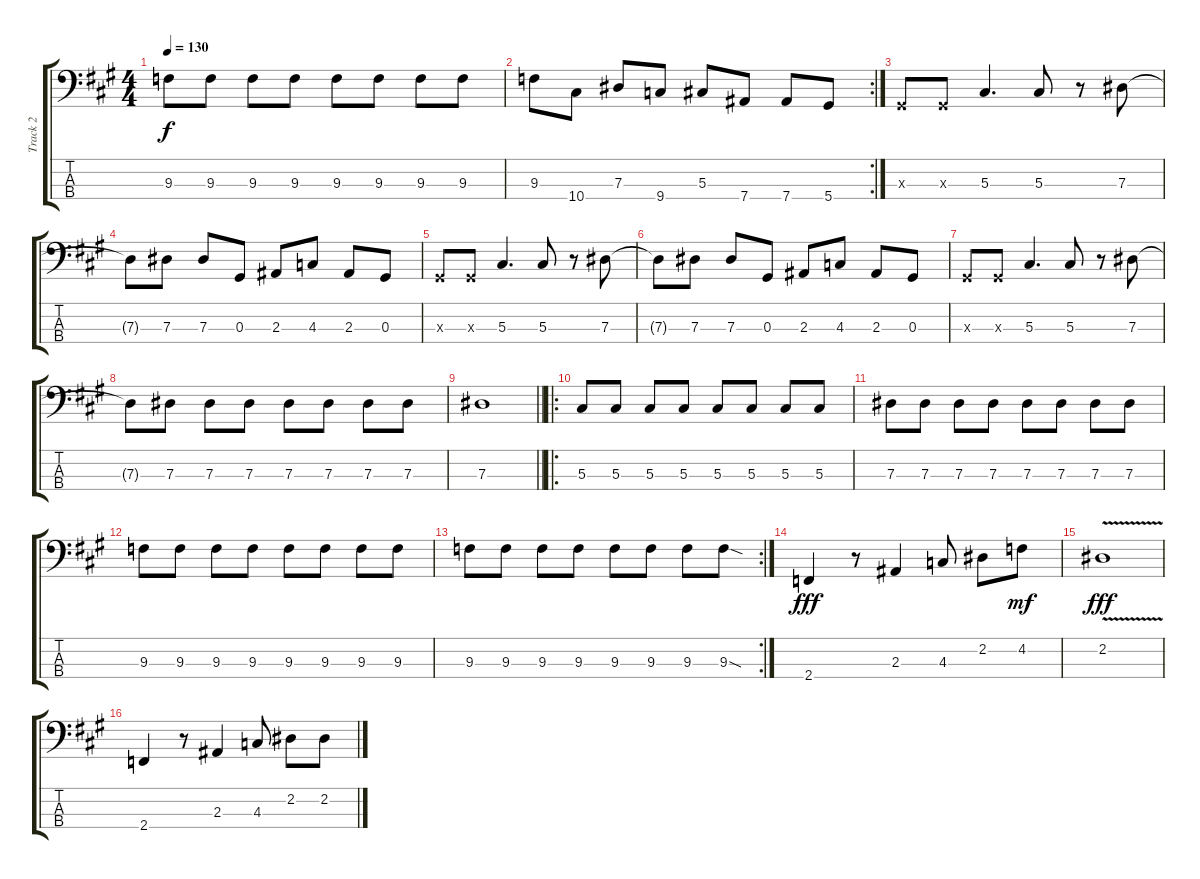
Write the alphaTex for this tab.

\track ("Track 2" "Track 2") {instrument electricbassfinger}
\staff {score tabs}
\tuning (Gb2 Db2 Ab1 Eb1) {hide}
\ts (4 4)
\tempo 130
\clef f4
\ks a
9.3.8{dy f} 9.3.8 9.3.8 9.3.8 9.3.8 9.3.8 9.3.8 9.3.8 |
\rc 2
9.3.8 10.4.8 7.3.8 9.4.8 5.3.8 7.4.8 7.4.8 5.4.8 |
0.3{x}.8 0.3{x}.8 5.3.4{d} 5.3.8 r.8 7.3.8 |
7.3{t}.8 7.3.8 7.3.8 0.3.8 2.3.8 4.3.8 2.3.8 0.3.8 |
0.3{x}.8 0.3{x}.8 5.3.4{d} 5.3.8 r.8 7.3.8 |
7.3{t}.8 7.3.8 7.3.8 0.3.8 2.3.8 4.3.8 2.3.8 0.3.8 |
0.3{x}.8 0.3{x}.8 5.3.4{d} 5.3.8 r.8 7.3.8 |
7.3{t}.8 7.3.8 7.3.8 7.3.8 7.3.8 7.3.8 7.3.8 7.3.8 |
\barLineRight lightlight
7.3.1 |
\ro
5.3.8 5.3.8 5.3.8 5.3.8 5.3.8 5.3.8 5.3.8 5.3.8 |
7.3.8 7.3.8 7.3.8 7.3.8 7.3.8 7.3.8 7.3.8 7.3.8 |
9.3.8 9.3.8 9.3.8 9.3.8 9.3.8 9.3.8 9.3.8 9.3.8 |
\rc 2
9.3.8 9.3.8 9.3.8 9.3.8 9.3.8 9.3.8 9.3.8 9.3{sod}.8 |
2.4.4{dy fff} r.8 2.3.4 4.3.8 2.2.8 4.2.8{dy mf} |
2.2{v}.1{dy fff} |
2.4.4 r.8 2.3.4 4.3.8 2.2.8 2.2{sl}.8
